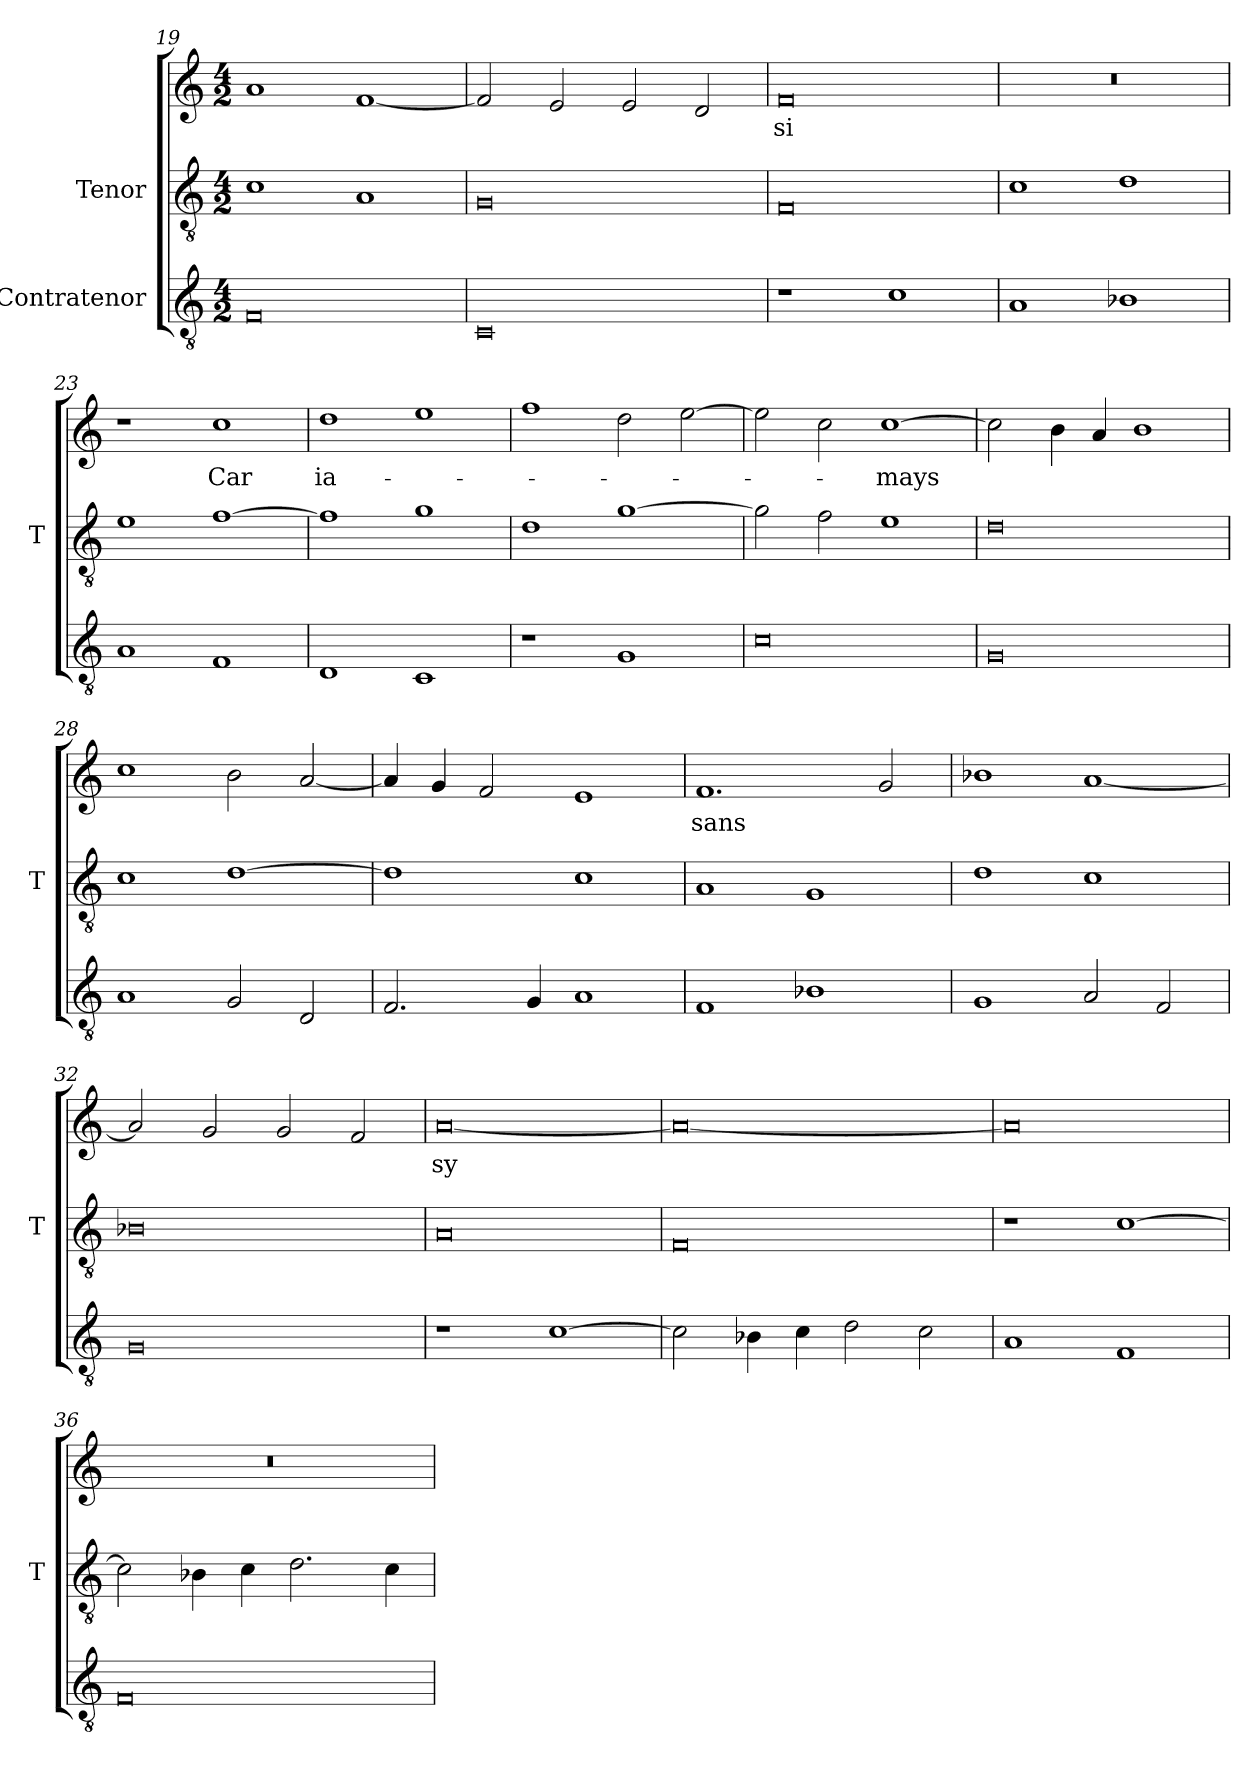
**kern	**kern	**kern	**text
*part3	*part2	*part1	*part1
*staff3	*staff2	*staff1	*staff1
*I"Contratenor	*I"Tenor	*	*
*	*I'T	*	*
*clefGv2	*clefGv2	*clefG2	*
*M4/2	*M4/2	*M4/2	*
=19	=19	=19	=19
0F	1c	1a	.
.	1A	[1f	.
=20	=20	=20	=20
0C	0G	2f]	.
.	.	2e	.
.	.	2e	.
.	.	2d	.
=21	=21	=21	=21
1r	0F	0f	-si
1c	.	.	.
=22	=22	=22	=22
1A	1c	0r	.
1B-X	1d	.	.
=23	=23	=23	=23
1A	1e	1r	.
1F	[1f	1cc	-Car
=24	=24	=24	=24
1D	1f]	1dd	ia-
1C	1g	1ee	.
=25	=25	=25	=25
1r	1d	1ff	.
1G	[1g	2dd	.
.	.	[2ee	.
=26	=26	=26	=26
0c	2g]	2ee]	.
.	2f	2cc	.
.	1e	[1cc	-mays
=27	=27	=27	=27
0G	0d	2cc]	.
.	.	4b	.
.	.	4a	.
.	.	1b	.
=28	=28	=28	=28
1A	1c	1cc	.
2G	[1d	2b	.
2D	.	[2a	.
=29	=29	=29	=29
2.F	1d]	4a]	.
.	.	4g	.
.	.	2f	.
4G	.	.	.
1A	1c	1e	.
=30	=30	=30	=30
1F	1A	1.f	-sans
1B-X	1G	.	.
.	.	2g	.
=31	=31	=31	=31
1G	1d	1b-X	.
2A	1c	[1a	.
2F	.	.	.
=32	=32	=32	=32
0G	0B-X	2a]	.
.	.	2g	.
.	.	2g	.
.	.	2f	.
=33	=33	=33	=33
1r	0A	[0a	-sy
[1c	.	.	.
=34	=34	=34	=34
2c]	0F	0a_	.
4B-X	.	.	.
4c	.	.	.
2d	.	.	.
2c	.	.	.
=35	=35	=35	=35
1A	1r	0a]	.
1F	[1c	.	.
=36	=36	=36	=36
0F	2c]	0r	.
.	4B-X	.	.
.	4c	.	.
.	2.d	.	.
.	4c	.	.
=	=	=	=
*-	*-	*-	*-
